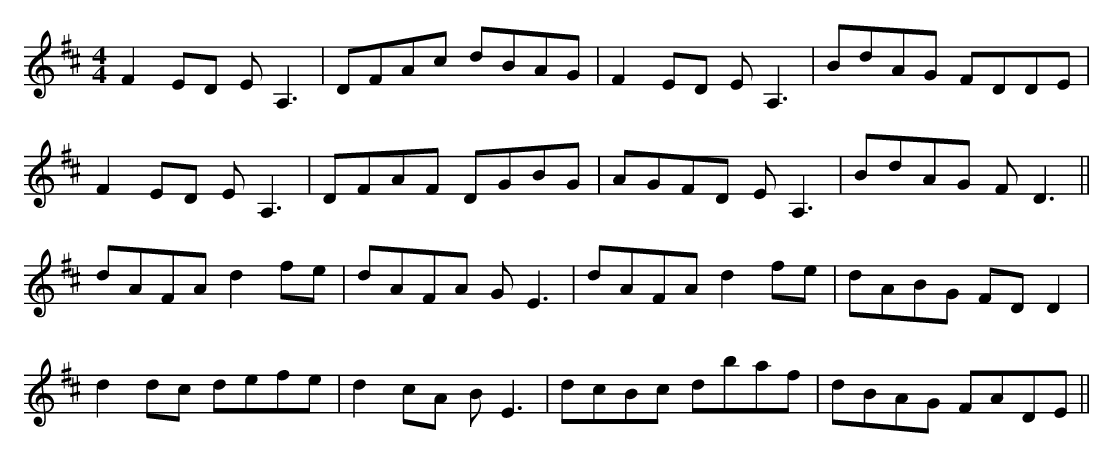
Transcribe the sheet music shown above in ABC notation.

X:1
M:4/4
K:D
F2ED EA,3|DFAc dBAG|F2ED EA,3|BdAG FDDE|
F2ED EA,3|DFAF DGBG|AGFD EA,3|BdAG FD3||
dAFA d2fe|dAFA GE3|dAFA d2fe|dABG FDD2|
d2dc defe|d2cA BE3|dcBc dbaf|dBAG FADE||
